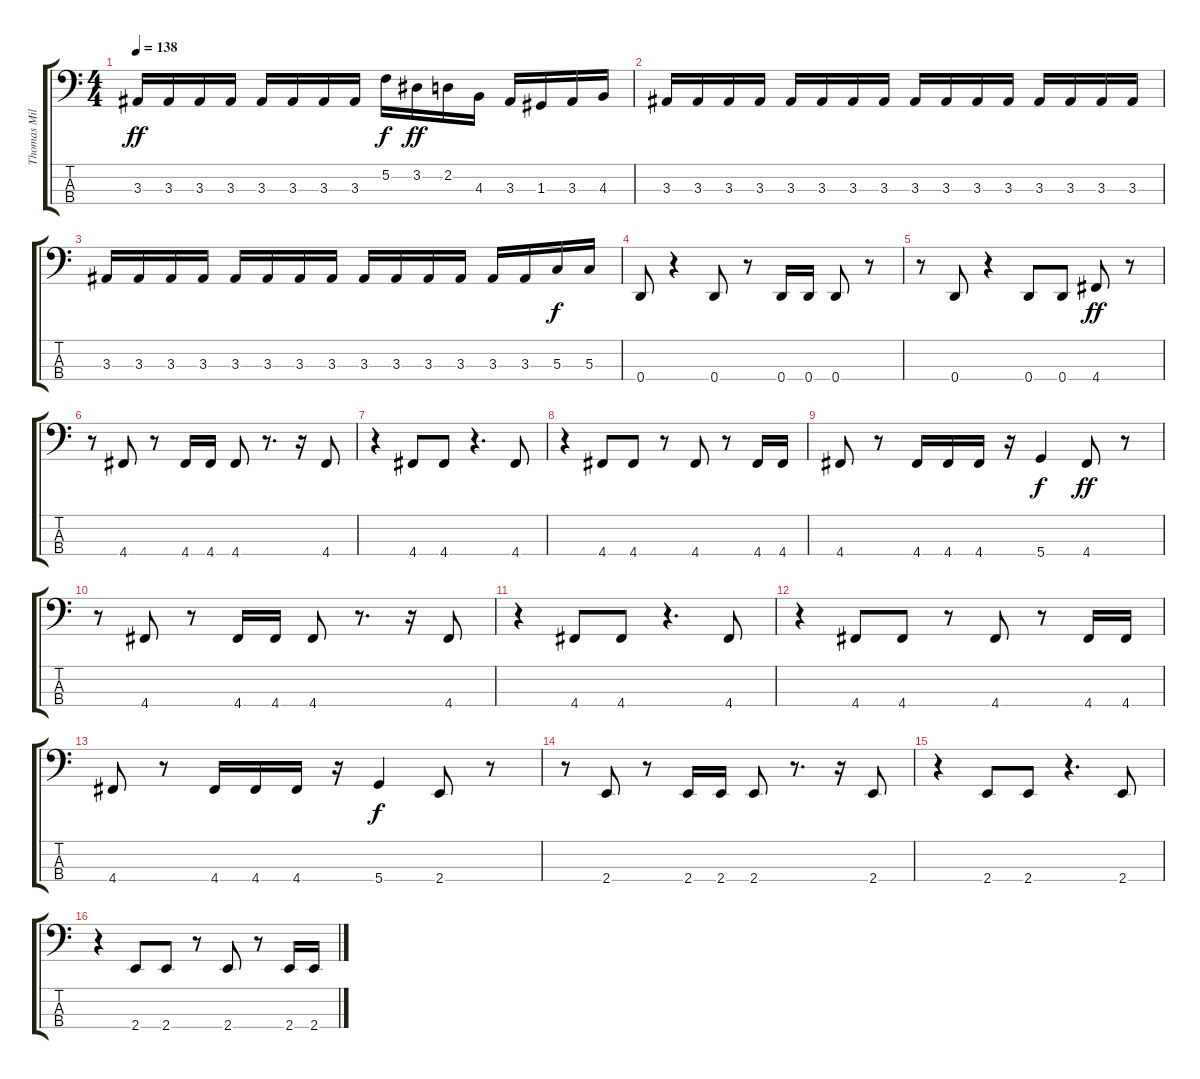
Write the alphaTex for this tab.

\track ("Thomas Miller" "Thomas Mil") {instrument electricbassfinger}
\staff {score tabs}
\tuning (F2 C2 G1 D1) {hide}
\ts (4 4)
\tempo 138
\clef f4
\ks c
3.3.16{dy ff} 3.3.16 3.3.16 3.3.16 3.3.16 3.3.16 3.3.16 3.3.16 5.2.16{dy f} 3.2.16{dy ff} 2.2.16 4.3.16 3.3.16 1.3.16 3.3.16 4.3.16 |
3.3.16 3.3.16 3.3.16 3.3.16 3.3.16 3.3.16 3.3.16 3.3.16 3.3.16 3.3.16 3.3.16 3.3.16 3.3.16 3.3.16 3.3.16 3.3.16 |
3.3.16 3.3.16 3.3.16 3.3.16 3.3.16 3.3.16 3.3.16 3.3.16 3.3.16 3.3.16 3.3.16 3.3.16 3.3.16 3.3.16 5.3.16{dy f} 5.3.16 |
0.4.8 r.4 0.4.8 r.8 0.4.16 0.4.16 0.4.8 r.8 |
r.8 0.4.8 r.4 0.4.8 0.4.8 4.4.8{dy ff} r.8 |
r.8 4.4.8 r.8 4.4.16 4.4.16 4.4.8 r.8{d} r.16 4.4.8 |
r.4 4.4.8 4.4.8 r.4{d} 4.4.8 |
r.4 4.4.8 4.4.8 r.8 4.4.8 r.8 4.4.16 4.4.16 |
4.4.8 r.8 4.4.16 4.4.16 4.4.16 r.16 5.4.4{dy f} 4.4.8{dy ff} r.8 |
r.8 4.4.8 r.8 4.4.16 4.4.16 4.4.8 r.8{d} r.16 4.4.8 |
r.4 4.4.8 4.4.8 r.4{d} 4.4.8 |
r.4 4.4.8 4.4.8 r.8 4.4.8 r.8 4.4.16 4.4.16 |
4.4.8 r.8 4.4.16 4.4.16 4.4.16 r.16 5.4.4{dy f} 2.4.8 r.8 |
r.8 2.4.8 r.8 2.4.16 2.4.16 2.4.8 r.8{d} r.16 2.4.8 |
r.4 2.4.8 2.4.8 r.4{d} 2.4.8 |
r.4 2.4.8 2.4.8 r.8 2.4.8 r.8 2.4.16 2.4.16
